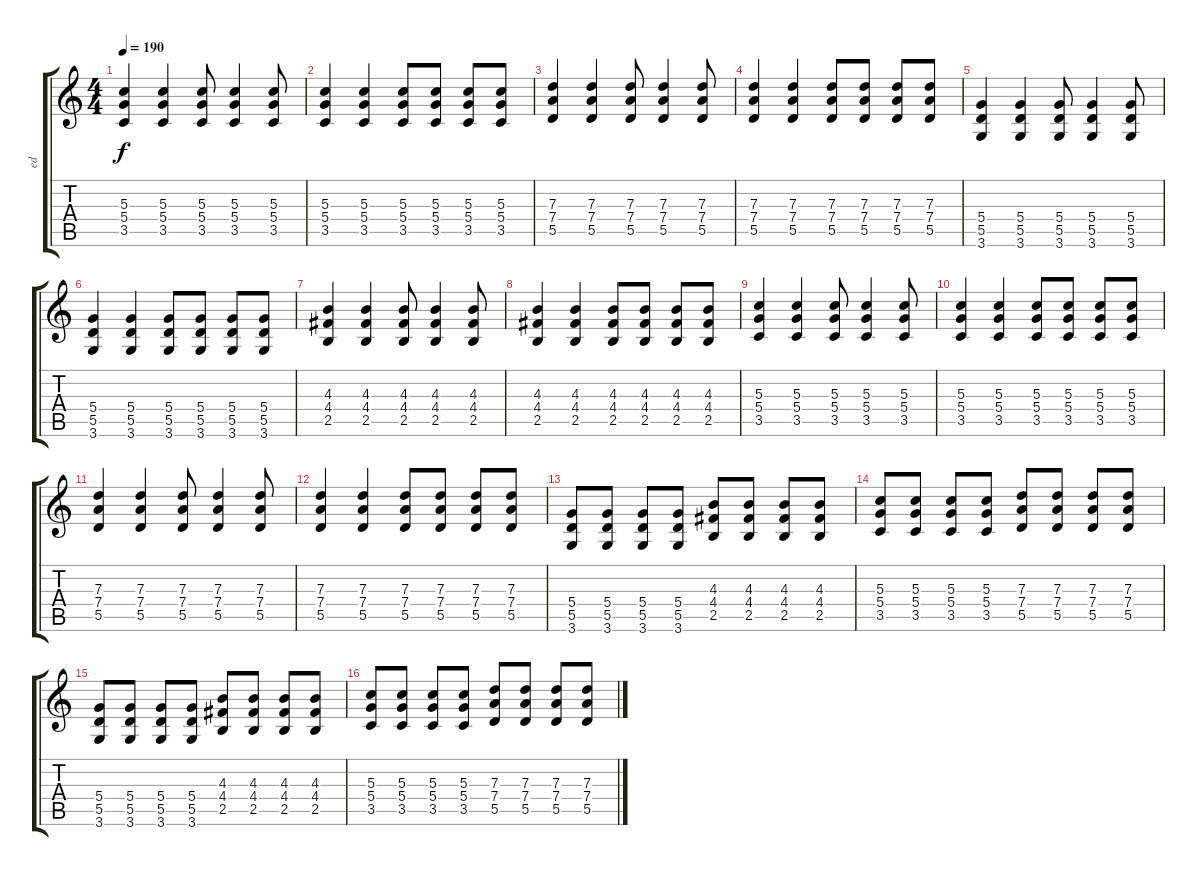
\track ("ed" "ed") {instrument distortionguitar}
\staff {score tabs}
\tuning (E4 B3 G3 D3 A2 E2) {hide}
\ts (4 4)
\tempo 190
\clef g2
\ks c
(5.3 5.4 3.5).4{dy f} (5.3 5.4 3.5).4 (5.3 5.4 3.5).8 (5.3 5.4 3.5).4 (5.3 5.4 3.5).8 |
(5.3 5.4 3.5).4 (5.3 5.4 3.5).4 (5.3 5.4 3.5).8 (5.3 5.4 3.5).8 (5.3 5.4 3.5).8 (5.3 5.4 3.5).8 |
(7.3 7.4 5.5).4 (7.3 7.4 5.5).4 (7.3 7.4 5.5).8 (7.3 7.4 5.5).4 (7.3 7.4 5.5).8 |
(7.3 7.4 5.5).4 (7.3 7.4 5.5).4 (7.3 7.4 5.5).8 (7.3 7.4 5.5).8 (7.3 7.4 5.5).8 (7.3 7.4 5.5).8 |
(5.4 5.5 3.6).4 (5.4 5.5 3.6).4 (5.4 5.5 3.6).8 (5.4 5.5 3.6).4 (5.4 5.5 3.6).8 |
(5.4 5.5 3.6).4 (5.4 5.5 3.6).4 (5.4 5.5 3.6).8 (5.4 5.5 3.6).8 (5.4 5.5 3.6).8 (5.4 5.5 3.6).8 |
(4.3 4.4 2.5).4 (4.3 4.4 2.5).4 (4.3 4.4 2.5).8 (4.3 4.4 2.5).4 (4.3 4.4 2.5).8 |
(4.3 4.4 2.5).4 (4.3 4.4 2.5).4 (4.3 4.4 2.5).8 (4.3 4.4 2.5).8 (4.3 4.4 2.5).8 (4.3 4.4 2.5).8 |
(5.3 5.4 3.5).4 (5.3 5.4 3.5).4 (5.3 5.4 3.5).8 (5.3 5.4 3.5).4 (5.3 5.4 3.5).8 |
(5.3 5.4 3.5).4 (5.3 5.4 3.5).4 (5.3 5.4 3.5).8 (5.3 5.4 3.5).8 (5.3 5.4 3.5).8 (5.3 5.4 3.5).8 |
(7.3 7.4 5.5).4 (7.3 7.4 5.5).4 (7.3 7.4 5.5).8 (7.3 7.4 5.5).4 (7.3 7.4 5.5).8 |
(7.3 7.4 5.5).4 (7.3 7.4 5.5).4 (7.3 7.4 5.5).8 (7.3 7.4 5.5).8 (7.3 7.4 5.5).8 (7.3 7.4 5.5).8 |
(5.4 5.5 3.6).8 (5.4 5.5 3.6).8 (5.4 5.5 3.6).8 (5.4 5.5 3.6).8 (4.3 4.4 2.5).8 (4.3 4.4 2.5).8 (4.3 4.4 2.5).8 (4.3 4.4 2.5).8 |
(5.3 5.4 3.5).8 (5.3 5.4 3.5).8 (5.3 5.4 3.5).8 (5.3 5.4 3.5).8 (7.3 7.4 5.5).8 (7.3 7.4 5.5).8 (7.3 7.4 5.5).8 (7.3 7.4 5.5).8 |
(5.4 5.5 3.6).8 (5.4 5.5 3.6).8 (5.4 5.5 3.6).8 (5.4 5.5 3.6).8 (4.3 4.4 2.5).8 (4.3 4.4 2.5).8 (4.3 4.4 2.5).8 (4.3 4.4 2.5).8 |
(5.3 5.4 3.5).8 (5.3 5.4 3.5).8 (5.3 5.4 3.5).8 (5.3 5.4 3.5).8 (7.3 7.4 5.5).8 (7.3 7.4 5.5).8 (7.3 7.4 5.5).8 (7.3 7.4 5.5).8
